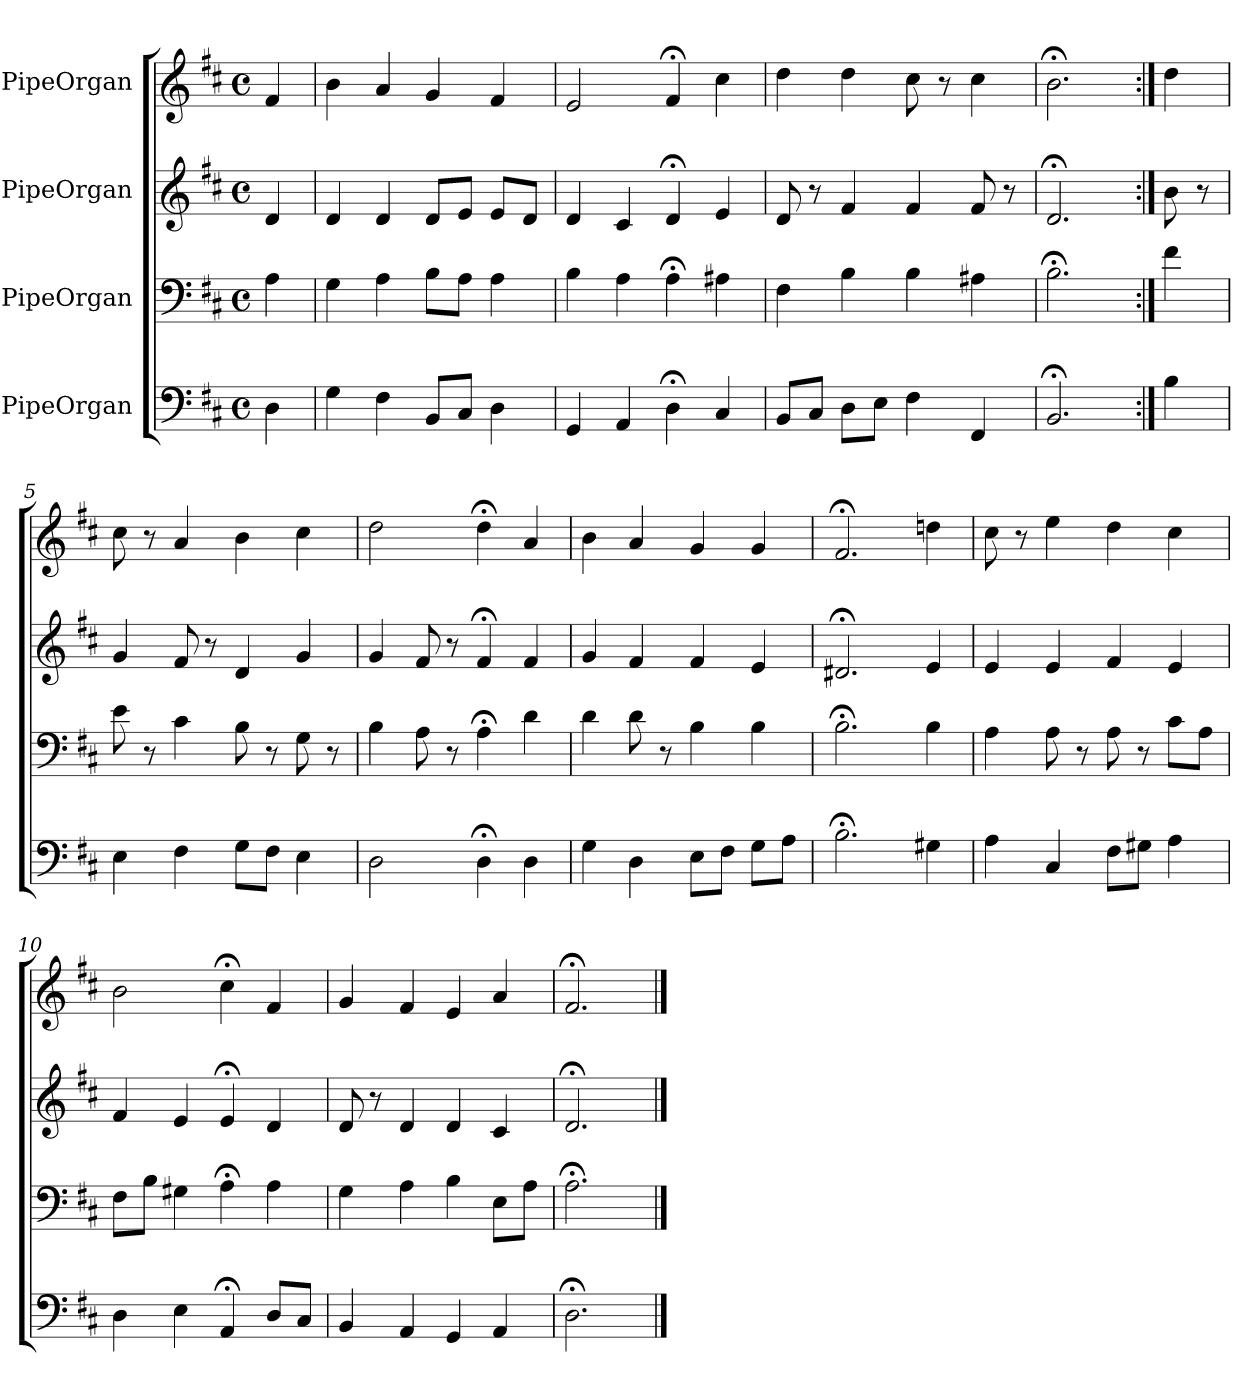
**kern	**kern	**kern	**kern
*part4	*part3	*part2	*part1
*staff4	*staff3	*staff2	*staff1
*I"PipeOrgan	*I"PipeOrgan	*I"PipeOrgan	*I"PipeOrgan
*clefF4	*clefF4	*clefG2	*clefG2
*k[f#c#]	*k[f#c#]	*k[f#c#]	*k[f#c#]
*D:	*D:	*D:	*D:
*M4/4	*M4/4	*M4/4	*M4/4
*met(c)	*met(c)	*met(c)	*met(c)
*MM60	*MM60	*MM60	*MM60
=	=	=	=
4D	4A	4d	4f#
=1	=1	=1	=1
4G	4G	4d	4b
4F#	4A	4d	4a
8BB/L	8B\L	8d/L	4g
8C#/J	8A\J	8e/J	.
4D	4A	8e/L	4f#
.	.	8d/J	.
=2	=2	=2	=2
4GG	4B	4d	2e
4AA	4A	4c#	.
4D;<	4A;<	4d;<	4f#;<
4C#	4A#X	4e	4cc#
=3	=3	=3	=3
8BB/L	4F#	8d	4dd
8C#/J	.	8r	.
8D\L	4B	4f#	4dd
8E\J	.	.	.
4F#	4B	4f#	8cc#
.	.	.	8r
4FF#	4A#X	8f#	4cc#
.	.	8r	.
=4	=4	=4	=4
2.BB;<	2.B;<	2.d;<	2.b;<
=:|!	=:|!	=:|!	=:|!
4B	4f#	8b	4dd
.	.	8r	.
=5	=5	=5	=5
4E	8e	4g	8cc#
.	8r	.	8r
4F#	4c#	8f#	4a
.	.	8r	.
8G\L	8B	4d	4b
8F#\J	8r	.	.
4E	8G	4g	4cc#
.	8r	.	.
=6	=6	=6	=6
2D	4B	4g	2dd
.	8A	8f#	.
.	8r	8r	.
4D;<	4A;<	4f#;<	4dd;<
4D	4d	4f#	4a
=7	=7	=7	=7
4G	4d	4g	4b
4D	8d	4f#	4a
.	8r	.	.
8E\L	4B	4f#	4g
8F#\J	.	.	.
8G\L	4B	4e	4g
8A\J	.	.	.
=8	=8	=8	=8
2.B;<	2.B;<	2.d#X;<	2.f#;<
4G#X	4B	4e	4ddn
=9	=9	=9	=9
4A	4A	4e	8cc#
.	.	.	8r
4C#	8A	4e	4ee
.	8r	.	.
8F#\L	8A	4f#	4dd
8G#X\J	8r	.	.
4A	8c#\L	4e	4cc#
.	8A\J	.	.
=10	=10	=10	=10
4D	8F#\L	4f#	2b
.	8B\J	.	.
4E	4G#X	4e	.
4AA;<	4A;<	4e;<	4cc#;<
8D/L	4A	4d	4f#
8C#/J	.	.	.
=11	=11	=11	=11
4BB	4G	8d	4g
.	.	8r	.
4AA	4A	4d	4f#
4GG	4B	4d	4e
4AA	8E\L	4c#	4a
.	8A\J	.	.
=12	=12	=12	=12
2.D;<	2.A;<	2.d;<	2.f#;<
==	==	==	==
*-	*-	*-	*-
